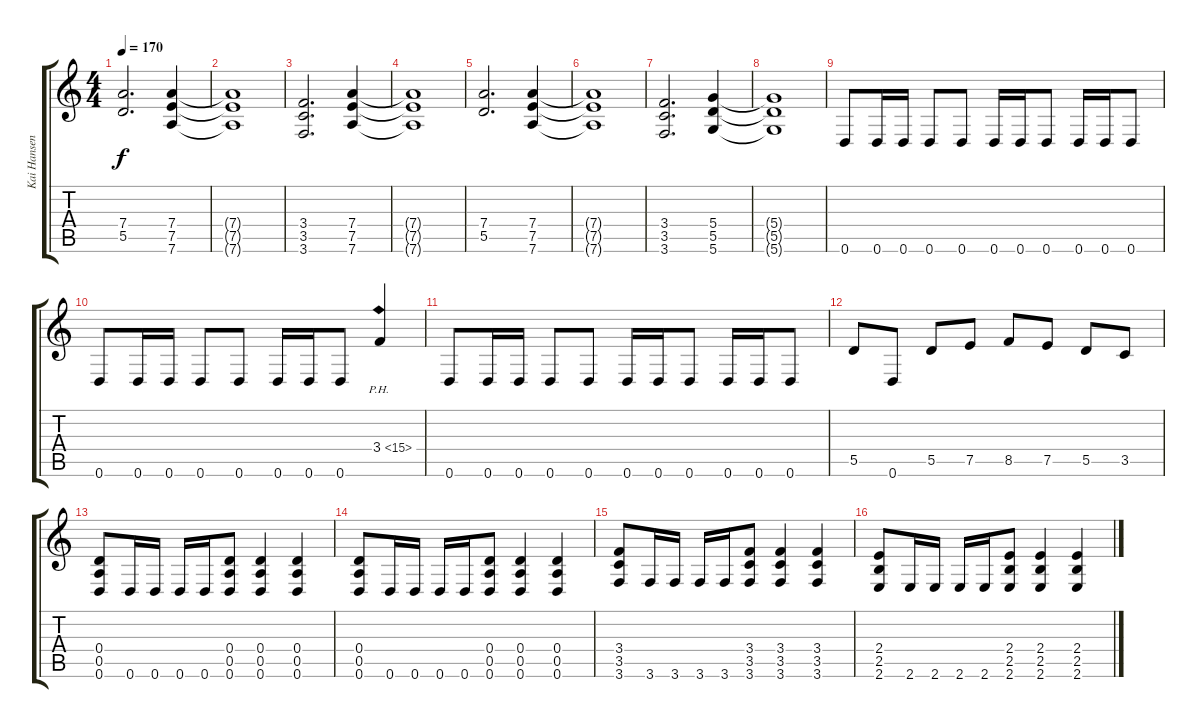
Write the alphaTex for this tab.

\track ("Kai Hansen" "Kai Hansen") {instrument electricguitarjazz}
\staff {score tabs}
\tuning (E4 B3 G3 D3 A2 D2) {hide}
\ts (4 4)
\tempo 170
\clef g2
\ks c
(7.4 5.5).2{d dy f} (7.4 7.5 7.6).4 |
(7.4{t} 7.5{t} 7.6{t}).1 |
(3.4 3.5 3.6).2{d} (7.4 7.5 7.6).4 |
(7.4{t} 7.5{t} 7.6{t}).1 |
(7.4 5.5).2{d} (7.4 7.5 7.6).4 |
(7.4{t} 7.5{t} 7.6{t}).1 |
(3.4 3.5 3.6).2{d} (5.4 5.5 5.6).4 |
(5.4{t} 5.5{t} 5.6{t}).1 |
0.6.8 0.6.16 0.6.16 0.6.8 0.6.8 0.6.16 0.6.16 0.6.8 0.6.16 0.6.16 0.6.8 |
0.6.8 0.6.16 0.6.16 0.6.8 0.6.8 0.6.16 0.6.16 0.6.8 3.4{ph 12}.4 |
0.6.8 0.6.16 0.6.16 0.6.8 0.6.8 0.6.16 0.6.16 0.6.8 0.6.16 0.6.16 0.6.8 |
5.5.8 0.6.8 5.5.8 7.5.8 8.5.8 7.5.8 5.5.8 3.5.8 |
(0.4 0.5 0.6).8 0.6.16 0.6.16 0.6.16 0.6.16 (0.4 0.5 0.6).8 (0.4 0.5 0.6).4 (0.4 0.5 0.6).4 |
(0.4 0.5 0.6).8 0.6.16 0.6.16 0.6.16 0.6.16 (0.4 0.5 0.6).8 (0.4 0.5 0.6).4 (0.4 0.5 0.6).4 |
(3.4 3.5 3.6).8 3.6.16 3.6.16 3.6.16 3.6.16 (3.4 3.5 3.6).8 (3.4 3.5 3.6).4 (3.4 3.5 3.6).4 |
(2.4 2.5 2.6).8 2.6.16 2.6.16 2.6.16 2.6.16 (2.4 2.5 2.6).8 (2.4 2.5 2.6).4 (2.4 2.5 2.6).4
